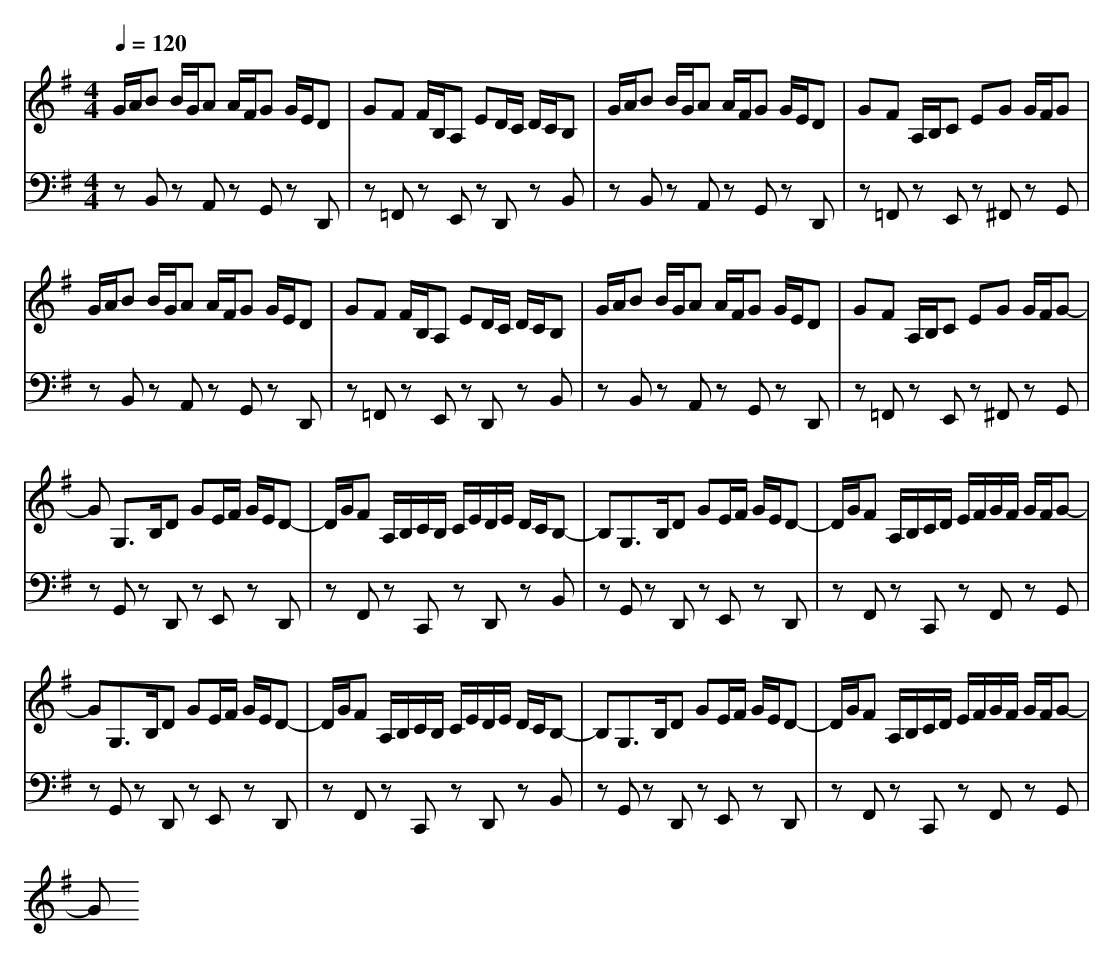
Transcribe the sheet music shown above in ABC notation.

X:1
T:
M: 4/4
L: 1/8
Q:1/4=120
K:G % 1 sharps
V:1
G/2A/2B B/2G/2A A/2F/2G G/2E/2D|GF F/2B,/2A, ED/2C/2 D/2C/2B,|G/2A/2B B/2G/2A A/2F/2G G/2E/2D|GF A,/2B,/2C EG G/2F/2G|
G/2A/2B B/2G/2A A/2F/2G G/2E/2D|GF F/2B,/2A, ED/2C/2 D/2C/2B,|G/2A/2B B/2G/2A A/2F/2G G/2E/2D|GF A,/2B,/2C EG G/2F/2G-|
G
G,3/2B,/2D GE/2F/2 G/2E/2D-|D/2G/2F A,/2B,/2C/2B,/2 C/2E/2D/2E/2 D/2C/2B,-|B,G,3/2B,/2D GE/2F/2 G/2E/2D-|D/2G/2F A,/2B,/2C/2D/2 E/2F/2G/2F/2 G/2F/2G-|
GG,3/2B,/2D GE/2F/2 G/2E/2D-|D/2G/2F A,/2B,/2C/2B,/2 C/2E/2D/2E/2 D/2C/2B,-|B,G,3/2B,/2D GE/2F/2 G/2E/2D-|D/2G/2F A,/2B,/2C/2D/2 E/2F/2G/2F/2 G/2F/2G-|
G
V:2
zB,, zA,, zG,, zD,,|z=F,, zE,, zD,, zB,,|zB,, zA,, zG,, zD,,|z=F,, zE,, z^F,, zG,,|
zB,, zA,, zG,, zD,,|z=F,, zE,, zD,, zB,,|zB,, zA,, zG,, zD,,|z=F,, zE,, z^F,, zG,,|
z
G,, zD,, zE,, zD,,|zF,, zC,, zD,, zB,,|zG,, zD,, zE,, zD,,|zF,, zC,, zF,, zG,,|
zG,, zD,, zE,, zD,,|zF,, zC,, zD,, zB,,|zG,, zD,, zE,, zD,,|zF,, zC,, zF,, zG,,|
